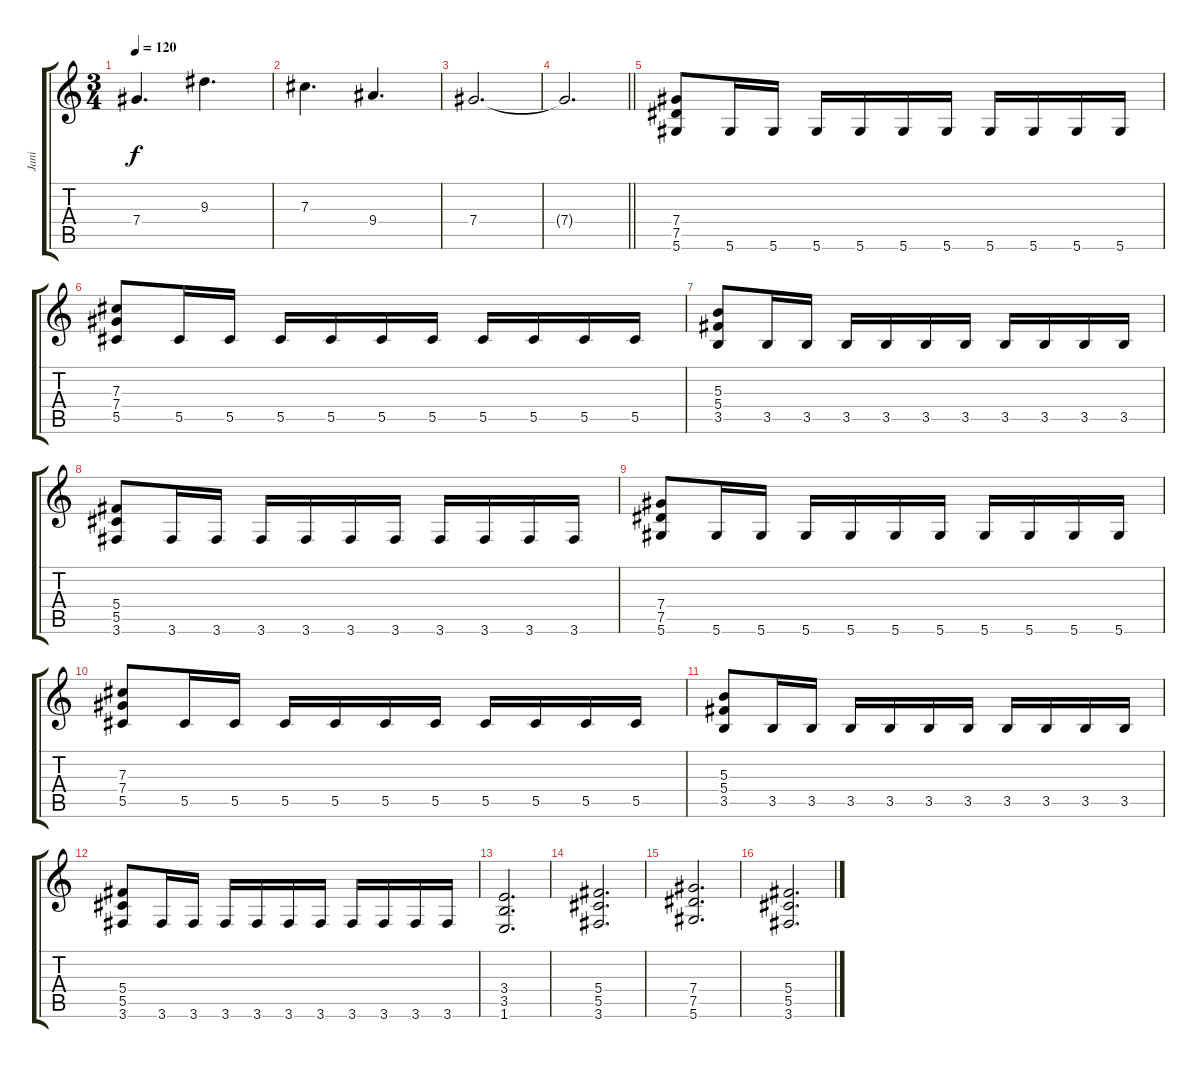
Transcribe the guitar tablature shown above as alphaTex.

\track ("Jani" "Jani") {instrument distortionguitar}
\staff {score tabs}
\tuning (Eb4 Bb3 Gb3 Db3 Ab2 Eb2) {hide}
\ts (3 4)
\tempo 120
\clef g2
\ks c
7.4.4{d dy f} 9.3.4{d} |
7.3.4{d} 9.4.4{d} |
7.4.2{d} |
\barLineRight lightlight
7.4{t}.2{d} |
\section ("" "")
(7.4 7.5 5.6).8 5.6.16 5.6.16 5.6.16 5.6.16 5.6.16 5.6.16 5.6.16 5.6.16 5.6.16 5.6.16 |
(7.3 7.4 5.5).8 5.5.16 5.5.16 5.5.16 5.5.16 5.5.16 5.5.16 5.5.16 5.5.16 5.5.16 5.5.16 |
(5.3 5.4 3.5).8 3.5.16 3.5.16 3.5.16 3.5.16 3.5.16 3.5.16 3.5.16 3.5.16 3.5.16 3.5.16 |
(5.4 5.5 3.6).8 3.6.16 3.6.16 3.6.16 3.6.16 3.6.16 3.6.16 3.6.16 3.6.16 3.6.16 3.6.16 |
(7.4 7.5 5.6).8 5.6.16 5.6.16 5.6.16 5.6.16 5.6.16 5.6.16 5.6.16 5.6.16 5.6.16 5.6.16 |
(7.3 7.4 5.5).8 5.5.16 5.5.16 5.5.16 5.5.16 5.5.16 5.5.16 5.5.16 5.5.16 5.5.16 5.5.16 |
(5.3 5.4 3.5).8 3.5.16 3.5.16 3.5.16 3.5.16 3.5.16 3.5.16 3.5.16 3.5.16 3.5.16 3.5.16 |
(5.4 5.5 3.6).8 3.6.16 3.6.16 3.6.16 3.6.16 3.6.16 3.6.16 3.6.16 3.6.16 3.6.16 3.6.16 |
(3.4 3.5 1.6).2{d} |
(5.4 5.5 3.6).2{d} |
(7.4 7.5 5.6).2{d} |
(5.4 5.5 3.6).2{d}
